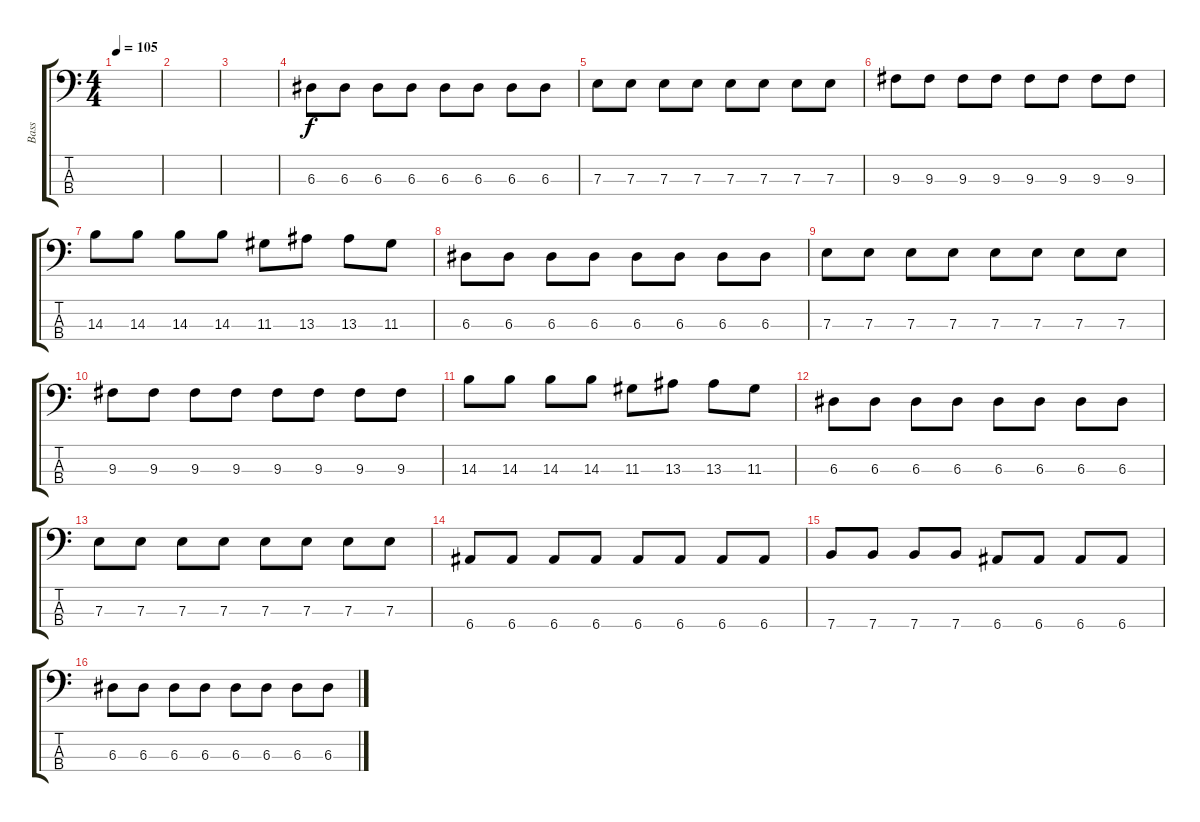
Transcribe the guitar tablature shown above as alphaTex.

\track ("Bass" "Bass") {instrument electricbasspick}
\staff {score tabs}
\tuning (G2 D2 A1 E1) {hide}
\ts (4 4)
\tempo 105
\clef f4
\ks c
|
|
|
6.3.8 6.3.8 6.3.8 6.3.8 6.3.8 6.3.8 6.3.8 6.3.8 |
7.3.8 7.3.8 7.3.8 7.3.8 7.3.8 7.3.8 7.3.8 7.3.8 |
9.3.8 9.3.8 9.3.8 9.3.8 9.3.8 9.3.8 9.3.8 9.3.8 |
14.3.8 14.3.8 14.3.8 14.3.8 11.3.8 13.3.8 13.3.8 11.3.8 |
6.3.8 6.3.8 6.3.8 6.3.8 6.3.8 6.3.8 6.3.8 6.3.8 |
7.3.8 7.3.8 7.3.8 7.3.8 7.3.8 7.3.8 7.3.8 7.3.8 |
9.3.8 9.3.8 9.3.8 9.3.8 9.3.8 9.3.8 9.3.8 9.3.8 |
14.3.8 14.3.8 14.3.8 14.3.8 11.3.8 13.3.8 13.3.8 11.3.8 |
6.3.8 6.3.8 6.3.8 6.3.8 6.3.8 6.3.8 6.3.8 6.3.8 |
7.3.8 7.3.8 7.3.8 7.3.8 7.3.8 7.3.8 7.3.8 7.3.8 |
6.4.8 6.4.8 6.4.8 6.4.8 6.4.8 6.4.8 6.4.8 6.4.8 |
7.4.8 7.4.8 7.4.8 7.4.8 6.4.8 6.4.8 6.4.8 6.4.8 |
6.3.8 6.3.8 6.3.8 6.3.8 6.3.8 6.3.8 6.3.8 6.3.8
